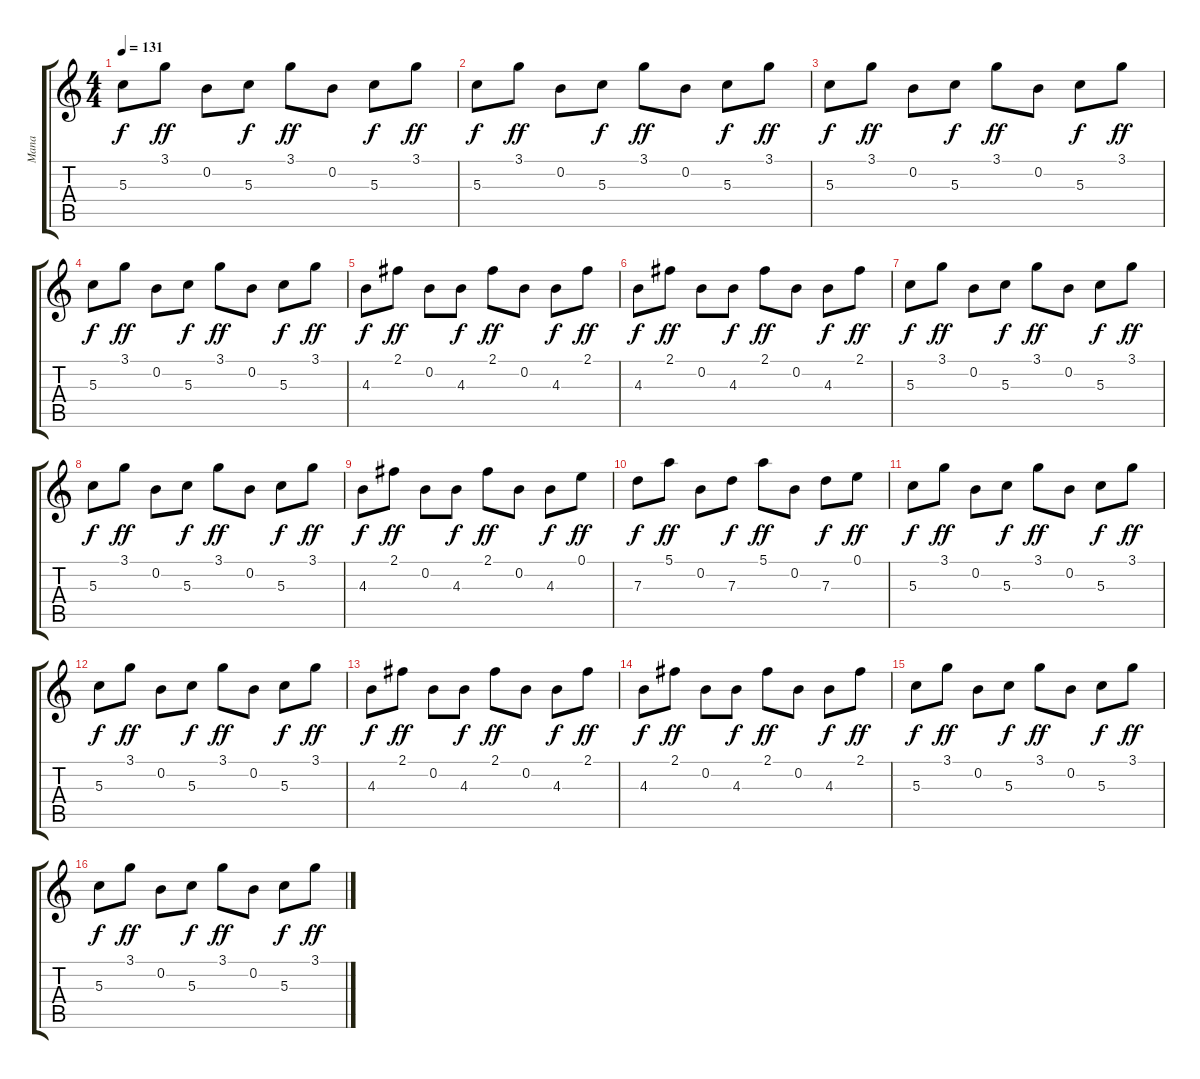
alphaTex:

\track ("Mana" "Mana") {instrument electricguitarclean}
\staff {score tabs}
\tuning (E4 B3 G3 D3 A2 E2) {hide}
\ts (4 4)
\tempo 131
\clef g2
\ks c
5.3.8{dy f instrument acousticguitarsteel} 3.1.8{dy ff} 0.2.8 5.3.8{dy f} 3.1.8{dy ff} 0.2.8 5.3.8{dy f} 3.1.8{dy ff} |
5.3.8{dy f} 3.1.8{dy ff} 0.2.8 5.3.8{dy f} 3.1.8{dy ff} 0.2.8 5.3.8{dy f} 3.1.8{dy ff} |
5.3.8{dy f} 3.1.8{dy ff} 0.2.8 5.3.8{dy f} 3.1.8{dy ff} 0.2.8 5.3.8{dy f} 3.1.8{dy ff} |
5.3.8{dy f} 3.1.8{dy ff} 0.2.8 5.3.8{dy f} 3.1.8{dy ff} 0.2.8 5.3.8{dy f} 3.1.8{dy ff} |
4.3.8{dy f} 2.1.8{dy ff} 0.2.8 4.3.8{dy f} 2.1.8{dy ff} 0.2.8 4.3.8{dy f} 2.1.8{dy ff} |
4.3.8{dy f} 2.1.8{dy ff} 0.2.8 4.3.8{dy f} 2.1.8{dy ff} 0.2.8 4.3.8{dy f} 2.1.8{dy ff} |
5.3.8{dy f} 3.1.8{dy ff} 0.2.8 5.3.8{dy f} 3.1.8{dy ff} 0.2.8 5.3.8{dy f} 3.1.8{dy ff} |
5.3.8{dy f} 3.1.8{dy ff} 0.2.8 5.3.8{dy f} 3.1.8{dy ff} 0.2.8 5.3.8{dy f} 3.1.8{dy ff} |
4.3.8{dy f} 2.1.8{dy ff} 0.2.8 4.3.8{dy f} 2.1.8{dy ff} 0.2.8 4.3.8{dy f} 0.1.8{dy ff} |
7.3.8{dy f} 5.1.8{dy ff} 0.2.8 7.3.8{dy f} 5.1.8{dy ff} 0.2.8 7.3.8{dy f} 0.1.8{dy ff} |
5.3.8{dy f} 3.1.8{dy ff} 0.2.8 5.3.8{dy f} 3.1.8{dy ff} 0.2.8 5.3.8{dy f} 3.1.8{dy ff} |
5.3.8{dy f} 3.1.8{dy ff} 0.2.8 5.3.8{dy f} 3.1.8{dy ff} 0.2.8 5.3.8{dy f} 3.1.8{dy ff} |
4.3.8{dy f} 2.1.8{dy ff} 0.2.8 4.3.8{dy f} 2.1.8{dy ff} 0.2.8 4.3.8{dy f} 2.1.8{dy ff} |
4.3.8{dy f} 2.1.8{dy ff} 0.2.8 4.3.8{dy f} 2.1.8{dy ff} 0.2.8 4.3.8{dy f} 2.1.8{dy ff} |
5.3.8{dy f} 3.1.8{dy ff} 0.2.8 5.3.8{dy f} 3.1.8{dy ff} 0.2.8 5.3.8{dy f} 3.1.8{dy ff} |
5.3.8{dy f} 3.1.8{dy ff} 0.2.8 5.3.8{dy f} 3.1.8{dy ff} 0.2.8 5.3.8{dy f} 3.1.8{dy ff}
